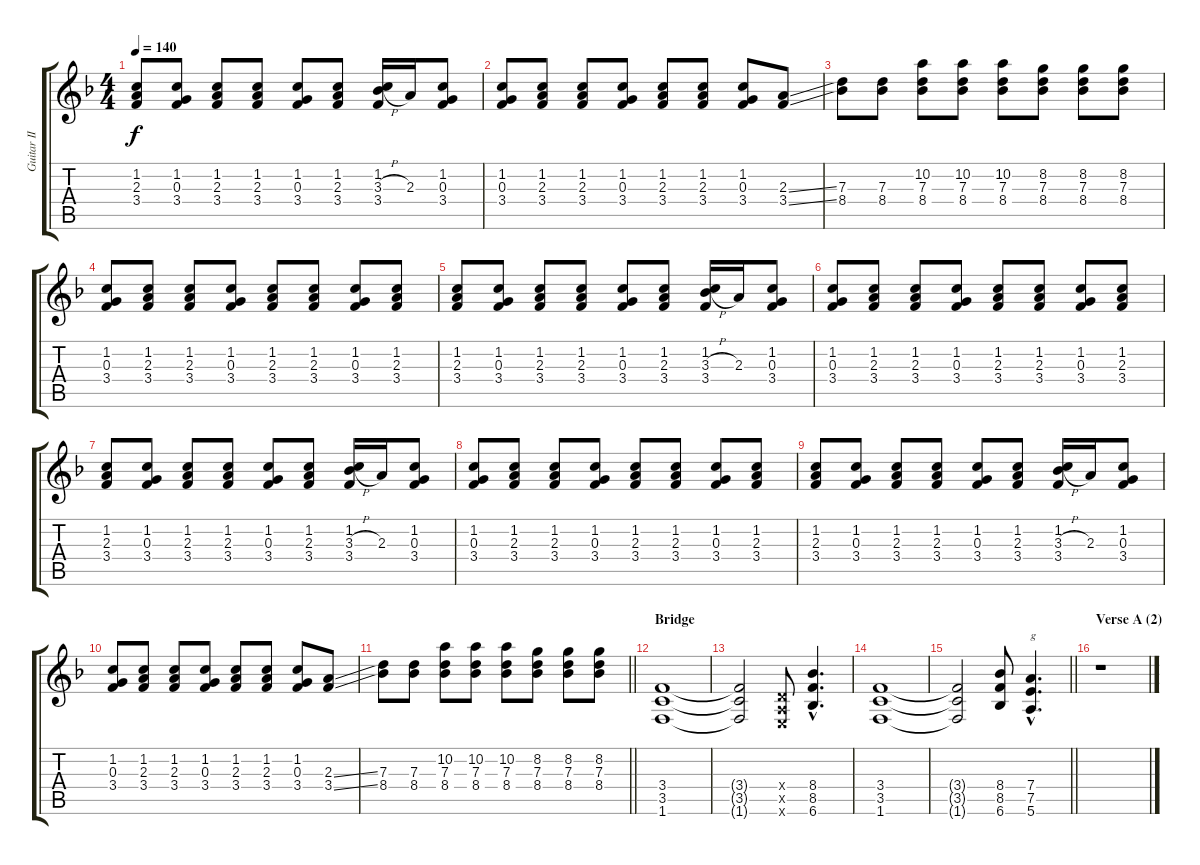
\track ("Guitar II (Aiji)" "Guitar II ") {instrument distortionguitar}
\staff {score tabs}
\tuning (E4 B3 G3 D3 A2 E2) {hide}
\ts (4 4)
\tempo 140
\clef g2
\ks f
(1.2 2.3 3.4).8{dy f} (1.2 0.3 3.4).8 (1.2 2.3 3.4).8 (1.2 2.3 3.4).8 (1.2 0.3 3.4).8 (1.2 2.3 3.4).8 (1.2 3.3{h} 3.4).16 2.3.16 (1.2 0.3 3.4).8 |
(1.2 0.3 3.4).8 (1.2 2.3 3.4).8 (1.2 2.3 3.4).8 (1.2 0.3 3.4).8 (1.2 2.3 3.4).8 (1.2 2.3 3.4).8 (1.2 0.3 3.4).8 (2.3{ss} 3.4{ss}).8 |
(7.3 8.4).8 (7.3 8.4).8 (10.2 7.3 8.4).8 (10.2 7.3 8.4).8 (10.2 7.3 8.4).8 (8.2 7.3 8.4).8 (8.2 7.3 8.4).8 (8.2 7.3 8.4).8 |
(1.2 0.3 3.4).8 (1.2 2.3 3.4).8 (1.2 2.3 3.4).8 (1.2 0.3 3.4).8 (1.2 2.3 3.4).8 (1.2 2.3 3.4).8 (1.2 0.3 3.4).8 (1.2 2.3 3.4).8 |
(1.2 2.3 3.4).8 (1.2 0.3 3.4).8 (1.2 2.3 3.4).8 (1.2 2.3 3.4).8 (1.2 0.3 3.4).8 (1.2 2.3 3.4).8 (1.2 3.3{h} 3.4).16 2.3.16 (1.2 0.3 3.4).8 |
(1.2 0.3 3.4).8 (1.2 2.3 3.4).8 (1.2 2.3 3.4).8 (1.2 0.3 3.4).8 (1.2 2.3 3.4).8 (1.2 2.3 3.4).8 (1.2 0.3 3.4).8 (1.2 2.3 3.4).8 |
(1.2 2.3 3.4).8 (1.2 0.3 3.4).8 (1.2 2.3 3.4).8 (1.2 2.3 3.4).8 (1.2 0.3 3.4).8 (1.2 2.3 3.4).8 (1.2 3.3{h} 3.4).16 2.3.16 (1.2 0.3 3.4).8 |
(1.2 0.3 3.4).8 (1.2 2.3 3.4).8 (1.2 2.3 3.4).8 (1.2 0.3 3.4).8 (1.2 2.3 3.4).8 (1.2 2.3 3.4).8 (1.2 0.3 3.4).8 (1.2 2.3 3.4).8 |
(1.2 2.3 3.4).8 (1.2 0.3 3.4).8 (1.2 2.3 3.4).8 (1.2 2.3 3.4).8 (1.2 0.3 3.4).8 (1.2 2.3 3.4).8 (1.2 3.3{h} 3.4).16 2.3.16 (1.2 0.3 3.4).8 |
(1.2 0.3 3.4).8 (1.2 2.3 3.4).8 (1.2 2.3 3.4).8 (1.2 0.3 3.4).8 (1.2 2.3 3.4).8 (1.2 2.3 3.4).8 (1.2 0.3 3.4).8 (2.3{ss} 3.4{ss}).8 |
\barLineRight lightlight
(7.3 8.4).8 (7.3 8.4).8 (10.2 7.3 8.4).8 (10.2 7.3 8.4).8 (10.2 7.3 8.4).8 (8.2 7.3 8.4).8 (8.2 7.3 8.4).8 (8.2 7.3 8.4).8 |
\section ("" "Bridge")
(3.4 3.5 1.6).1 |
(3.4{t} 3.5{t} 1.6{t}).2 (0.4{x} 0.5{x} 0.6{x}).8 (8.4{hac} 8.5{hac} 6.6{hac}).4{d} |
(3.4 3.5 1.6).1 |
\barLineRight lightlight
(3.4{t} 3.5{t} 1.6{t}).2 (8.4 8.5 6.6).8 (7.4{hac} 7.5{hac} 5.6{hac}).4{d txt "g"} |
\section ("" "Verse A (2)")
r.1
